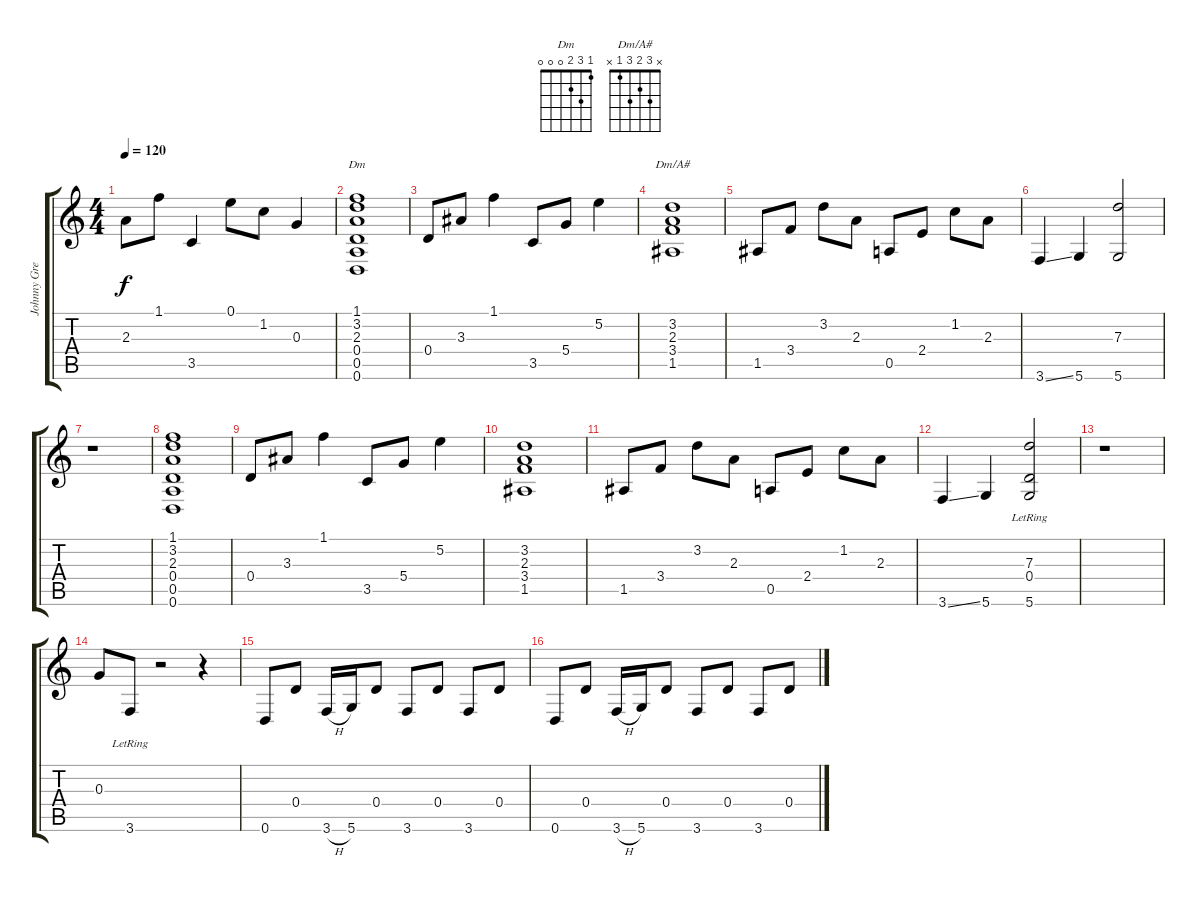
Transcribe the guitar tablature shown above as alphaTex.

\track ("Johnny Greenwood Dropped D" "Johnny Gre") {instrument electricguitarjazz}
\staff {score tabs}
\tuning (E4 B3 G3 D3 A2 D2) {hide}
\chord ("Dm" 1 3 2 0 0 0)
\chord ("Dm/A#" x 3 2 3 1 x)
\ts (4 4)
\tempo 120
\clef g2
\ks c
2.3.8{dy f} 1.1.8 3.5.4 0.1.8 1.2.8 0.3.4 |
(1.1 3.2 2.3 0.4 0.5 0.6).1{ch "Dm"} |
0.4.8 3.3.8 1.1.4 3.5.8 5.4.8 5.2.4 |
(3.2 2.3 3.4 1.5).1{ch "Dm/A#"} |
1.5.8 3.4.8 3.2.8 2.3.8 0.5.8 2.4.8 1.2.8 2.3.8 |
3.6{ss}.4 5.6.4 (7.3 5.6).2 |
r.1 |
(1.1 3.2 2.3 0.4 0.5 0.6).1 |
0.4.8 3.3.8 1.1.4 3.5.8 5.4.8 5.2.4 |
(3.2 2.3 3.4 1.5).1 |
1.5.8 3.4.8 3.2.8 2.3.8 0.5.8 2.4.8 1.2.8 2.3.8 |
3.6{ss}.4 5.6.4 (7.3{lr} 0.4{lr} 5.6{lr}).2 |
r.1 |
0.3.8 3.6{lr}.8 r.2 r.4 |
0.6.8 0.4.8 3.6{h}.16 5.6.16 0.4.8 3.6.8 0.4.8 3.6.8 0.4.8 |
0.6.8 0.4.8 3.6{h}.16 5.6.16 0.4.8 3.6.8 0.4.8 3.6.8 0.4.8
